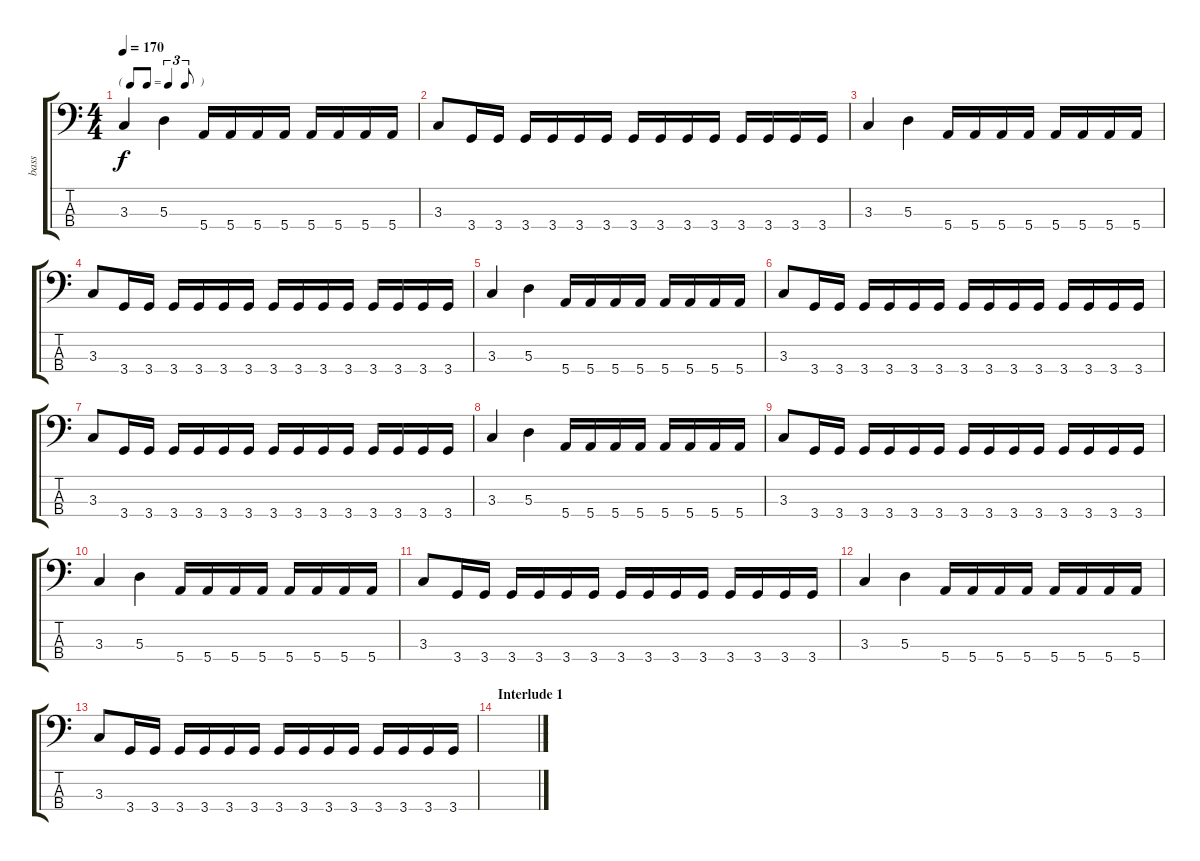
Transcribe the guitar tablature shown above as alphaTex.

\track ("bass" "bass") {instrument electricbassfinger}
\staff {score tabs}
\tuning (G2 D2 A1 E1) {hide}
\ts (4 4)
\tf triplet8th
\tempo 170
\clef f4
\ks c
3.3.4{dy f} 5.3.4 5.4.16 5.4.16 5.4.16 5.4.16 5.4.16 5.4.16 5.4.16 5.4.16 |
3.3.8 3.4.16 3.4.16 3.4.16 3.4.16 3.4.16 3.4.16 3.4.16 3.4.16 3.4.16 3.4.16 3.4.16 3.4.16 3.4.16 3.4.16 |
3.3.4 5.3.4 5.4.16 5.4.16 5.4.16 5.4.16 5.4.16 5.4.16 5.4.16 5.4.16 |
3.3.8 3.4.16 3.4.16 3.4.16 3.4.16 3.4.16 3.4.16 3.4.16 3.4.16 3.4.16 3.4.16 3.4.16 3.4.16 3.4.16 3.4.16 |
3.3.4 5.3.4 5.4.16 5.4.16 5.4.16 5.4.16 5.4.16 5.4.16 5.4.16 5.4.16 |
3.3.8 3.4.16 3.4.16 3.4.16 3.4.16 3.4.16 3.4.16 3.4.16 3.4.16 3.4.16 3.4.16 3.4.16 3.4.16 3.4.16 3.4.16 |
3.3.8 3.4.16 3.4.16 3.4.16 3.4.16 3.4.16 3.4.16 3.4.16 3.4.16 3.4.16 3.4.16 3.4.16 3.4.16 3.4.16 3.4.16 |
3.3.4 5.3.4 5.4.16 5.4.16 5.4.16 5.4.16 5.4.16 5.4.16 5.4.16 5.4.16 |
3.3.8 3.4.16 3.4.16 3.4.16 3.4.16 3.4.16 3.4.16 3.4.16 3.4.16 3.4.16 3.4.16 3.4.16 3.4.16 3.4.16 3.4.16 |
3.3.4 5.3.4 5.4.16 5.4.16 5.4.16 5.4.16 5.4.16 5.4.16 5.4.16 5.4.16 |
3.3.8 3.4.16 3.4.16 3.4.16 3.4.16 3.4.16 3.4.16 3.4.16 3.4.16 3.4.16 3.4.16 3.4.16 3.4.16 3.4.16 3.4.16 |
3.3.4 5.3.4 5.4.16 5.4.16 5.4.16 5.4.16 5.4.16 5.4.16 5.4.16 5.4.16 |
3.3.8 3.4.16 3.4.16 3.4.16 3.4.16 3.4.16 3.4.16 3.4.16 3.4.16 3.4.16 3.4.16 3.4.16 3.4.16 3.4.16 3.4.16 |
\section ("" "Interlude 1")
